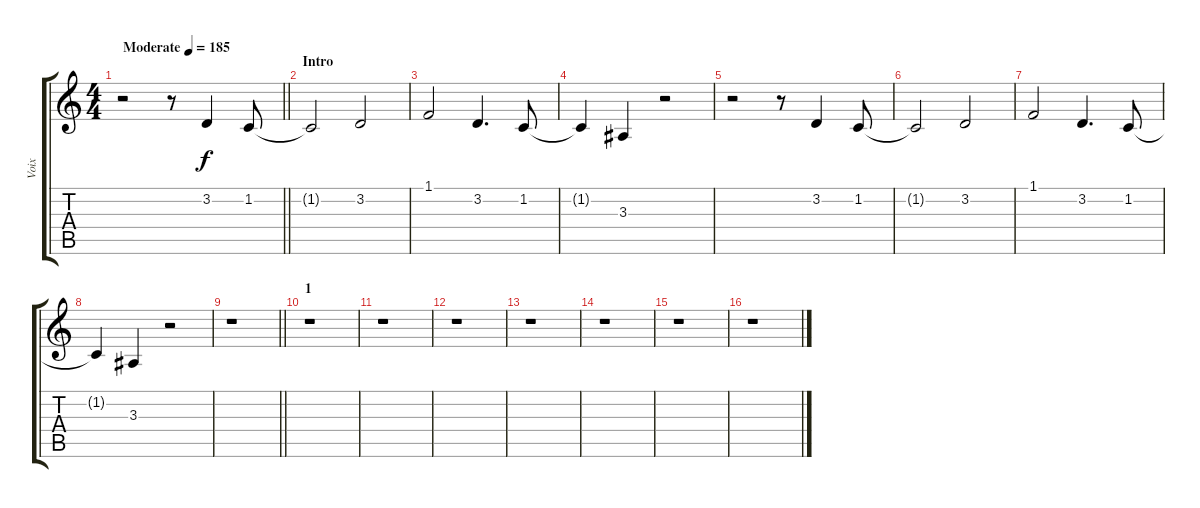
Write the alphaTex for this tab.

\track ("Voix" "Voix") {mute instrument clarinet}
\staff {score tabs}
\tuning (E4 B3 G3 D3 A2 D2) {hide}
\ts (4 4)
\tempo (185 "Moderate")
\clef g2
\barLineRight lightlight
\ks c
r.2{dy f instrument clarinet} r.8 3.2.4 1.2.8 |
\section ("" "Intro")
1.2{t}.2 3.2.2 |
1.1.2 3.2.4{d} 1.2.8 |
1.2{t}.4 3.3.4 r.2 |
r.2 r.8 3.2.4 1.2.8 |
1.2{t}.2 3.2.2 |
1.1.2 3.2.4{d} 1.2.8 |
1.2{t}.4 3.3.4 r.2 |
\barLineRight lightlight
r.1 |
\section ("" "1")
r.1 |
r.1 |
r.1 |
r.1 |
r.1 |
r.1 |
r.1
